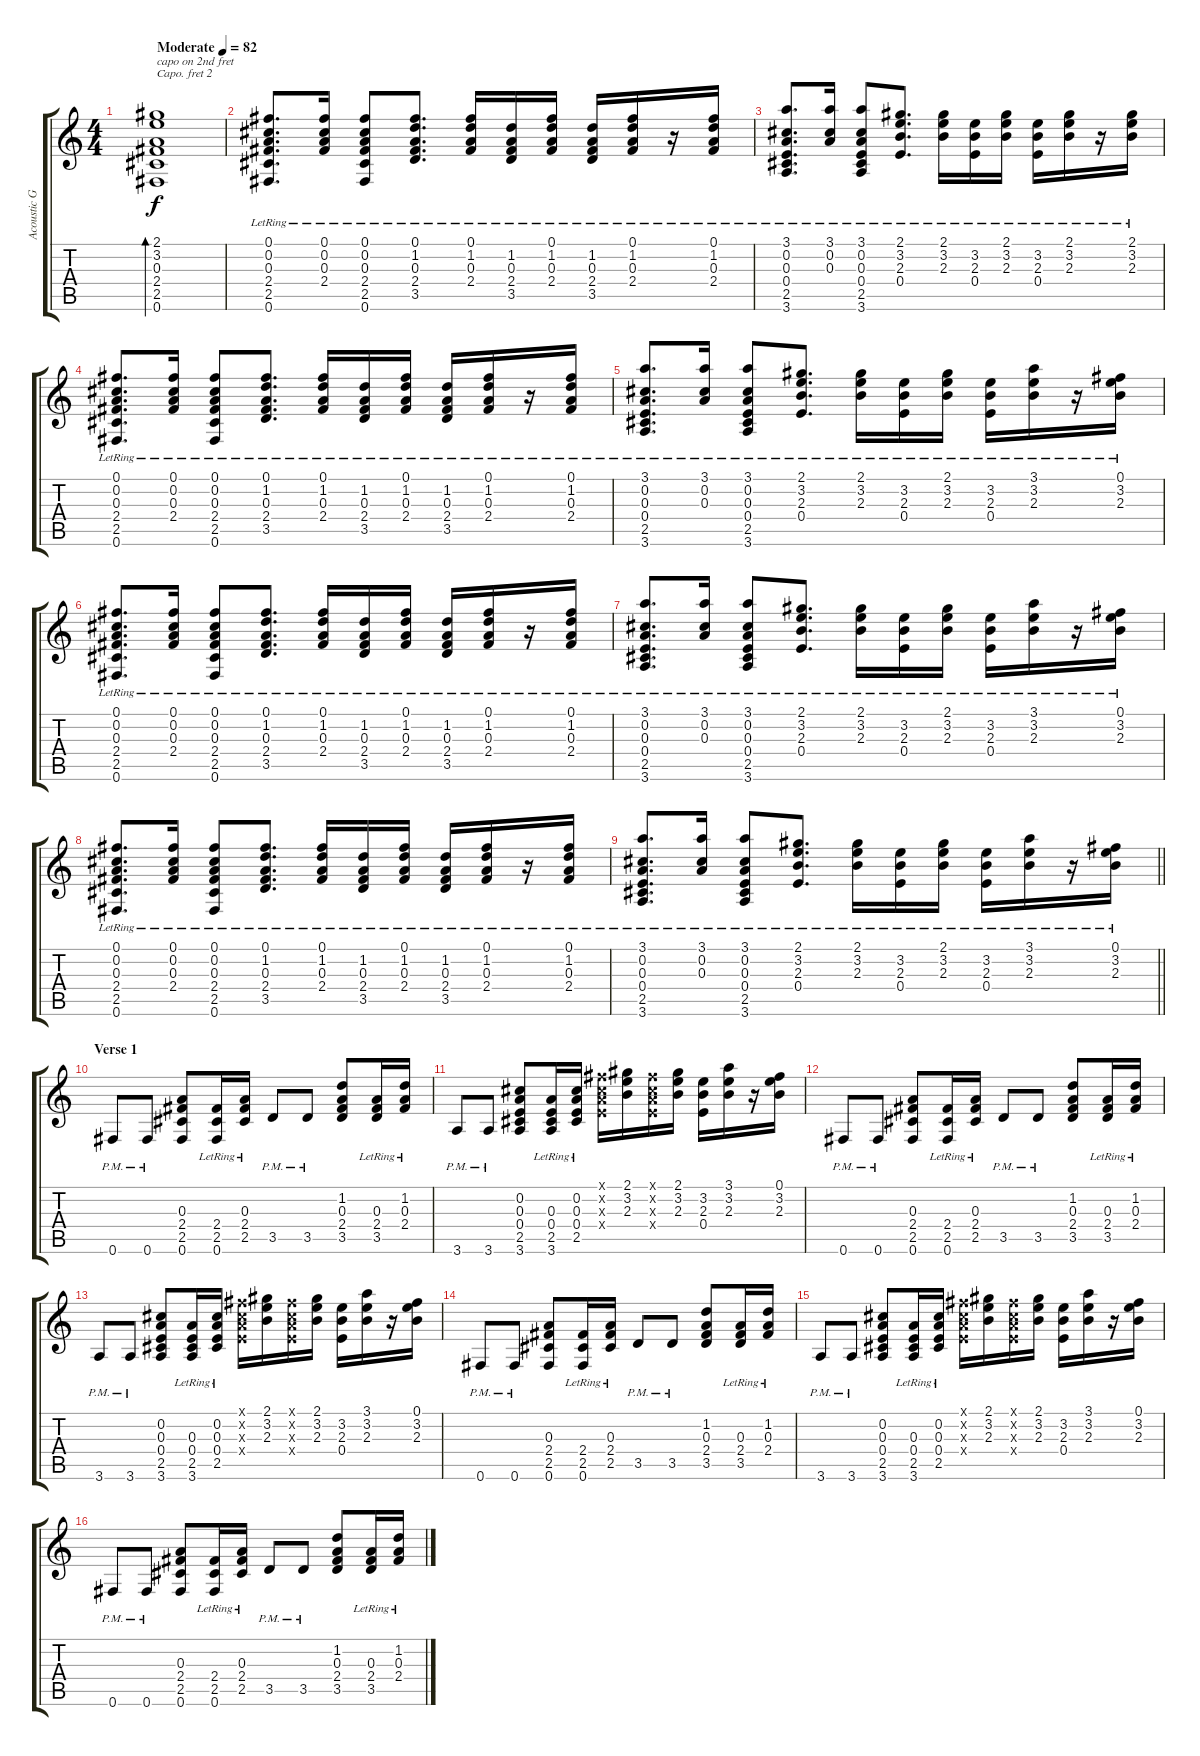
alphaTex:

\track ("Acoustic Gtr." "Acoustic G") {instrument acousticguitarsteel}
\staff {score tabs}
\capo 2
\tuning (E4 B3 G3 D3 A2 E2) {hide}
\ts (4 4)
\tempo (82 "Moderate")
\clef g2
\ks c
(2.1 3.2 0.3 2.4 2.5 0.6).1{bd 240 txt "capo on 2nd fret" dy f instrument acousticguitarsteel} |
(0.1{lr} 0.2{lr} 0.3{lr} 2.4{lr} 2.5{lr} 0.6{lr}).8{d} (0.1{lr} 0.2{lr} 0.3{lr} 2.4{lr}).16 (0.1{lr} 0.2{lr} 0.3{lr} 2.4{lr} 2.5{lr} 0.6{lr}).8 (0.1{lr} 1.2{lr} 0.3{lr} 2.4{lr} 3.5{lr}).8{d} (0.1{lr} 1.2{lr} 0.3{lr} 2.4{lr}).16 (1.2{lr} 0.3{lr} 2.4{lr} 3.5{lr}).16 (0.1{lr} 1.2{lr} 0.3{lr} 2.4{lr}).16 (1.2{lr} 0.3{lr} 2.4{lr} 3.5{lr}).16 (0.1{lr} 1.2{lr} 0.3{lr} 2.4{lr}).16 r.16 (0.1{lr} 1.2{lr} 0.3{lr} 2.4).16 |
(3.1{lr} 0.2{lr} 0.3{lr} 0.4{lr} 2.5{lr} 3.6{lr}).8{d} (3.1{lr} 0.2{lr} 0.3{lr}).16 (3.1{lr} 0.2{lr} 0.3{lr} 0.4{lr} 2.5{lr} 3.6{lr}).8 (2.1{lr} 3.2{lr} 2.3{lr} 0.4{lr}).8{d} (2.1{lr} 3.2{lr} 2.3{lr}).16 (3.2{lr} 2.3{lr} 0.4{lr}).16 (2.1{lr} 3.2{lr} 2.3{lr}).16 (3.2{lr} 2.3{lr} 0.4{lr}).16 (2.1{lr} 3.2{lr} 2.3{lr}).16 r.16 (2.1{lr} 3.2{lr} 2.3{lr}).16 |
(0.1{lr} 0.2{lr} 0.3{lr} 2.4{lr} 2.5{lr} 0.6{lr}).8{d} (0.1{lr} 0.2{lr} 0.3{lr} 2.4{lr}).16 (0.1{lr} 0.2{lr} 0.3{lr} 2.4{lr} 2.5{lr} 0.6{lr}).8 (0.1{lr} 1.2{lr} 0.3{lr} 2.4{lr} 3.5{lr}).8{d} (0.1{lr} 1.2{lr} 0.3{lr} 2.4{lr}).16 (1.2{lr} 0.3{lr} 2.4{lr} 3.5{lr}).16 (0.1{lr} 1.2{lr} 0.3{lr} 2.4{lr}).16 (1.2{lr} 0.3{lr} 2.4{lr} 3.5{lr}).16 (0.1{lr} 1.2{lr} 0.3{lr} 2.4{lr}).16 r.16 (0.1{lr} 1.2{lr} 0.3{lr} 2.4).16 |
(3.1{lr} 0.2{lr} 0.3{lr} 0.4{lr} 2.5{lr} 3.6{lr}).8{d} (3.1{lr} 0.2{lr} 0.3{lr}).16 (3.1{lr} 0.2{lr} 0.3{lr} 0.4{lr} 2.5{lr} 3.6{lr}).8 (2.1{lr} 3.2{lr} 2.3{lr} 0.4{lr}).8{d} (2.1{lr} 3.2{lr} 2.3{lr}).16 (3.2{lr} 2.3{lr} 0.4{lr}).16 (2.1{lr} 3.2{lr} 2.3{lr}).16 (3.2{lr} 2.3{lr} 0.4{lr}).16 (3.1{lr} 3.2{lr} 2.3{lr}).16 r.16 (0.1{lr} 3.2{lr} 2.3{lr}).16 |
(0.1{lr} 0.2{lr} 0.3{lr} 2.4{lr} 2.5{lr} 0.6{lr}).8{d} (0.1{lr} 0.2{lr} 0.3{lr} 2.4{lr}).16 (0.1{lr} 0.2{lr} 0.3{lr} 2.4{lr} 2.5{lr} 0.6{lr}).8 (0.1{lr} 1.2{lr} 0.3{lr} 2.4{lr} 3.5{lr}).8{d} (0.1{lr} 1.2{lr} 0.3{lr} 2.4{lr}).16 (1.2{lr} 0.3{lr} 2.4{lr} 3.5{lr}).16 (0.1{lr} 1.2{lr} 0.3{lr} 2.4{lr}).16 (1.2{lr} 0.3{lr} 2.4{lr} 3.5{lr}).16 (0.1{lr} 1.2{lr} 0.3{lr} 2.4{lr}).16 r.16 (0.1{lr} 1.2{lr} 0.3{lr} 2.4).16 |
(3.1{lr} 0.2{lr} 0.3{lr} 0.4{lr} 2.5{lr} 3.6{lr}).8{d} (3.1{lr} 0.2{lr} 0.3{lr}).16 (3.1{lr} 0.2{lr} 0.3{lr} 0.4{lr} 2.5{lr} 3.6{lr}).8 (2.1{lr} 3.2{lr} 2.3{lr} 0.4{lr}).8{d} (2.1{lr} 3.2{lr} 2.3{lr}).16 (3.2{lr} 2.3{lr} 0.4{lr}).16 (2.1{lr} 3.2{lr} 2.3{lr}).16 (3.2{lr} 2.3{lr} 0.4{lr}).16 (3.1{lr} 3.2{lr} 2.3{lr}).16 r.16 (0.1{lr} 3.2{lr} 2.3{lr}).16 |
(0.1{lr} 0.2{lr} 0.3{lr} 2.4{lr} 2.5{lr} 0.6{lr}).8{d} (0.1{lr} 0.2{lr} 0.3{lr} 2.4{lr}).16 (0.1{lr} 0.2{lr} 0.3{lr} 2.4{lr} 2.5{lr} 0.6{lr}).8 (0.1{lr} 1.2{lr} 0.3{lr} 2.4{lr} 3.5{lr}).8{d} (0.1{lr} 1.2{lr} 0.3{lr} 2.4{lr}).16 (1.2{lr} 0.3{lr} 2.4{lr} 3.5{lr}).16 (0.1{lr} 1.2{lr} 0.3{lr} 2.4{lr}).16 (1.2{lr} 0.3{lr} 2.4{lr} 3.5{lr}).16 (0.1{lr} 1.2{lr} 0.3{lr} 2.4{lr}).16 r.16 (0.1{lr} 1.2{lr} 0.3{lr} 2.4).16 |
\barLineRight lightlight
(3.1{lr} 0.2{lr} 0.3{lr} 0.4{lr} 2.5{lr} 3.6{lr}).8{d} (3.1{lr} 0.2{lr} 0.3{lr}).16 (3.1{lr} 0.2{lr} 0.3{lr} 0.4{lr} 2.5{lr} 3.6{lr}).8 (2.1{lr} 3.2{lr} 2.3{lr} 0.4{lr}).8{d} (2.1{lr} 3.2{lr} 2.3{lr}).16 (3.2{lr} 2.3{lr} 0.4{lr}).16 (2.1{lr} 3.2{lr} 2.3{lr}).16 (3.2{lr} 2.3{lr} 0.4{lr}).16 (3.1{lr} 3.2{lr} 2.3{lr}).16 r.16 (0.1{lr} 3.2{lr} 2.3{lr}).16 |
\section ("" "Verse 1")
0.6{pm}.8 0.6{pm}.8 (0.3 2.4 2.5 0.6).8 (2.4{lr} 2.5{lr} 0.6{lr}).16 (0.3{lr} 2.4{lr} 2.5{lr}).16 3.5{pm}.8 3.5{pm}.8 (1.2 0.3 2.4 3.5).8 (0.3 2.4{lr} 3.5{lr}).16 (1.2 0.3{lr} 2.4{lr}).16 |
3.6{pm}.8 3.6{pm}.8 (0.2 0.3 0.4 2.5 3.6).8 (0.3 0.4{lr} 2.5{lr} 3.6{lr}).16 (0.2 0.3{lr} 0.4{lr} 2.5{lr}).16 (0.1{x} 0.2{x} 0.3{x} 0.4{x}).16 (2.1 3.2 2.3).16 (0.1{x} 0.2{x} 0.3{x} 0.4{x}).16 (2.1 3.2 2.3).16 (3.2 2.3 0.4).16 (3.1 3.2 2.3).16 r.16 (0.1 3.2 2.3).16 |
0.6{pm}.8 0.6{pm}.8 (0.3 2.4 2.5 0.6).8 (2.4{lr} 2.5{lr} 0.6{lr}).16 (0.3{lr} 2.4{lr} 2.5{lr}).16 3.5{pm}.8 3.5{pm}.8 (1.2 0.3 2.4 3.5).8 (0.3 2.4{lr} 3.5{lr}).16 (1.2 0.3{lr} 2.4{lr}).16 |
3.6{pm}.8 3.6{pm}.8 (0.2 0.3 0.4 2.5 3.6).8 (0.3 0.4{lr} 2.5{lr} 3.6{lr}).16 (0.2 0.3{lr} 0.4{lr} 2.5{lr}).16 (0.1{x} 0.2{x} 0.3{x} 0.4{x}).16 (2.1 3.2 2.3).16 (0.1{x} 0.2{x} 0.3{x} 0.4{x}).16 (2.1 3.2 2.3).16 (3.2 2.3 0.4).16 (3.1 3.2 2.3).16 r.16 (0.1 3.2 2.3).16 |
0.6{pm}.8 0.6{pm}.8 (0.3 2.4 2.5 0.6).8 (2.4{lr} 2.5{lr} 0.6{lr}).16 (0.3{lr} 2.4{lr} 2.5{lr}).16 3.5{pm}.8 3.5{pm}.8 (1.2 0.3 2.4 3.5).8 (0.3 2.4{lr} 3.5{lr}).16 (1.2 0.3{lr} 2.4{lr}).16 |
3.6{pm}.8 3.6{pm}.8 (0.2 0.3 0.4 2.5 3.6).8 (0.3 0.4{lr} 2.5{lr} 3.6{lr}).16 (0.2 0.3{lr} 0.4{lr} 2.5{lr}).16 (0.1{x} 0.2{x} 0.3{x} 0.4{x}).16 (2.1 3.2 2.3).16 (0.1{x} 0.2{x} 0.3{x} 0.4{x}).16 (2.1 3.2 2.3).16 (3.2 2.3 0.4).16 (3.1 3.2 2.3).16 r.16 (0.1 3.2 2.3).16 |
0.6{pm}.8 0.6{pm}.8 (0.3 2.4 2.5 0.6).8 (2.4{lr} 2.5{lr} 0.6{lr}).16 (0.3{lr} 2.4{lr} 2.5{lr}).16 3.5{pm}.8 3.5{pm}.8 (1.2 0.3 2.4 3.5).8 (0.3 2.4{lr} 3.5{lr}).16 (1.2 0.3{lr} 2.4{lr}).16
